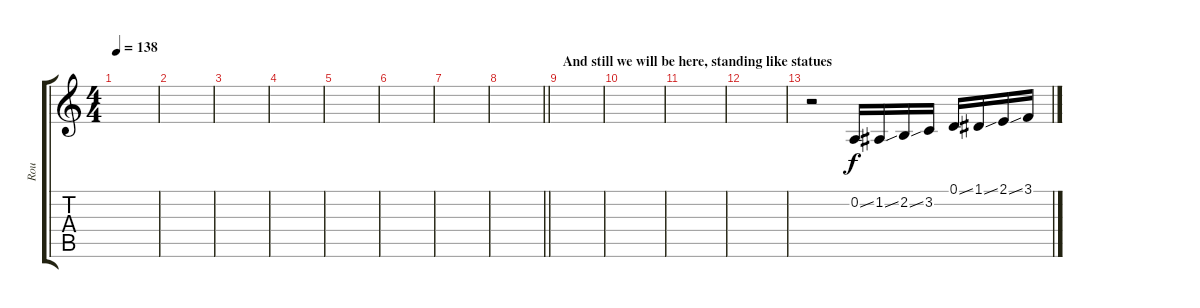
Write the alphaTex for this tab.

\track ("Rou" "Rou") {instrument lead5charang}
\staff {score tabs}
\tuning (D4 A3 F3 C3 G2 C2) {hide}
\ts (4 4)
\tempo 138
\clef g2
\ks c
|
|
|
|
|
|
|
\barLineRight lightlight
|
\section ("" "And still we will be here, standing like statues")
|
|
|
|
r.2{instrument birdtweet} 0.2{ss}.16 1.2{ss}.16 2.2{ss}.16 3.2.16 0.1{ss}.16 1.1{ss}.16 2.1{ss}.16 3.1.16
